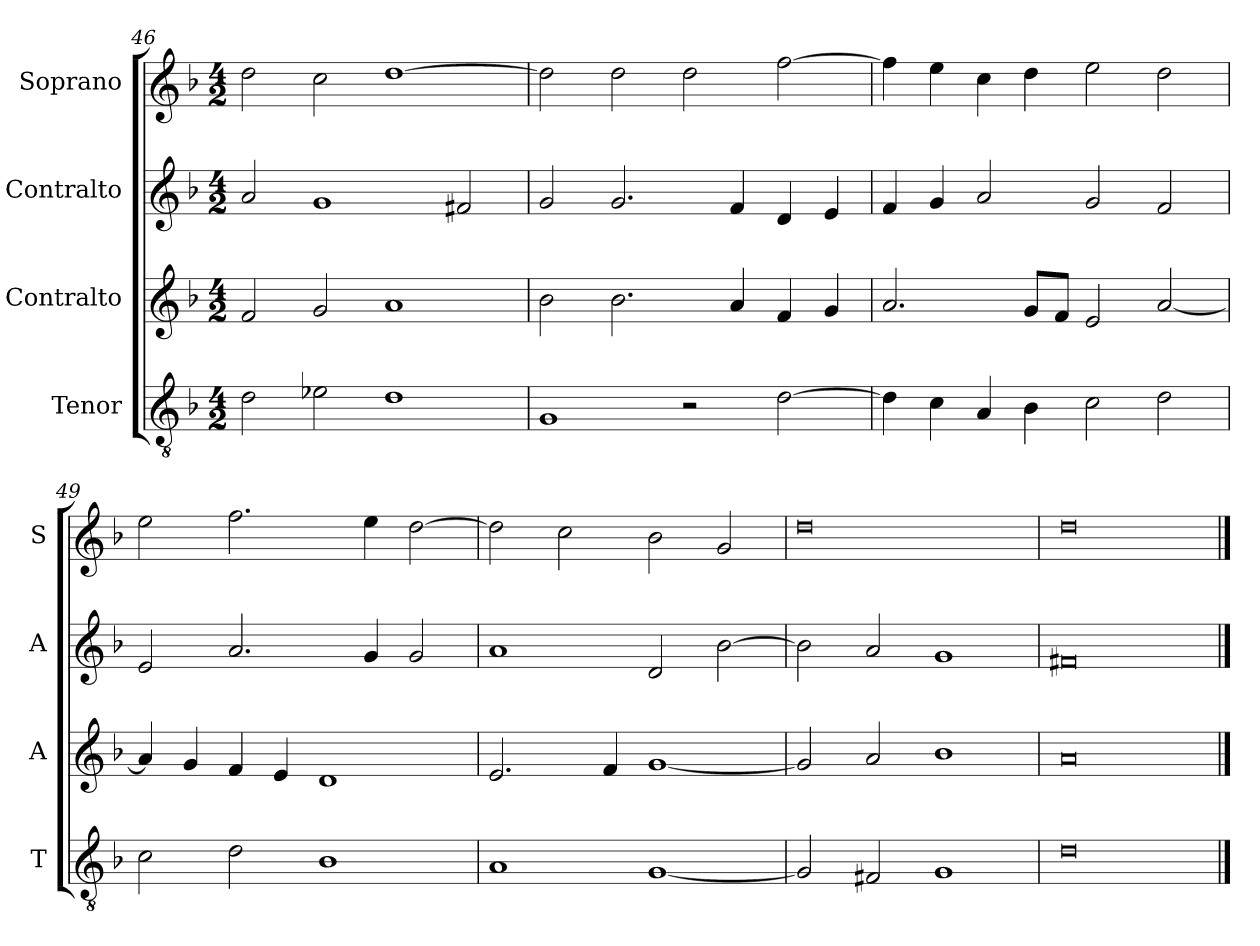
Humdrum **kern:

**kern	**kern	**kern	**kern
*part4	*part3	*part2	*part1
*staff4	*staff3	*staff2	*staff1
*I"Tenor	*I"Contralto	*I"Contralto	*I"Soprano
*I'T	*I'A	*I'A	*I'S
*clefGv2	*clefG2	*clefG2	*clefG2
*k[b-]	*k[b-]	*k[b-]	*k[b-]
*G:dor	*G:dor	*G:dor	*G:dor
*M4/2	*M4/2	*M4/2	*M4/2
=46	=46	=46	=46
2d	2f	2a	2dd
2e-X	2g	1g	2cc
1d	1a	.	[1dd
.	.	2f#X	.
=47	=47	=47	=47
1G	2b-	2g	2dd]
.	2.b-	2.g	2dd
2r	.	.	2dd
.	4a	4f	.
[2d	4f	4d	[2ff
.	4g	4e	.
=48	=48	=48	=48
4d]	2.a	4f	4ff]
4c	.	4g	4ee
4A	.	2a	4cc
4B-	8g/L	.	4dd
.	8f/J	.	.
2c	2e	2g	2ee
2d	[2a	2f	2dd
=49	=49	=49	=49
2c	4a]	2e	2ee
.	4g	.	.
2d	4f	2.a	2.ff
.	4e	.	.
1B-	1d	.	.
.	.	4g	4ee
.	.	2g	[2dd
=50	=50	=50	=50
1A	2.e	1a	2dd]
.	.	.	2cc
.	4f	.	.
[1G	[1g	2d	2b-
.	.	[2b-	2g
=51	=51	=51	=51
2G]	2g]	2b-]	0dd
2F#X	2a	2a	.
1G	1b-	1g	.
=52	=52	=52	=52
0d	0a	0f#X	0dd
==	==	==	==
*-	*-	*-	*-
